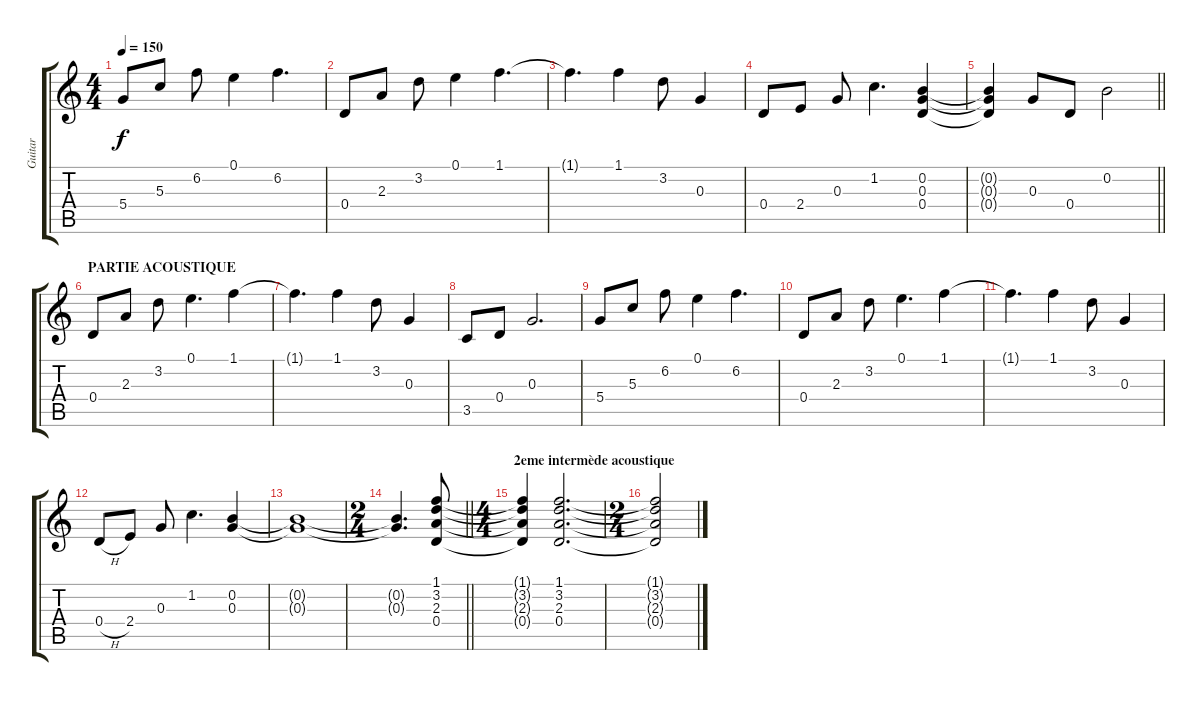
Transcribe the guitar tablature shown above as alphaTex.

\track ("Guitar" "Guitar") {instrument distortionguitar}
\staff {score tabs}
\tuning (E4 B3 G3 D3 A2 E2) {hide}
\ts (4 4)
\tempo 150
\clef g2
\ks c
5.4.8{dy f} 5.3.8 6.2.8 0.1.4 6.2.4{d} |
0.4.8 2.3.8 3.2.8 0.1.4 1.1.4{d} |
1.1{t}.4{d} 1.1.4 3.2.8 0.3.4 |
0.4.8 2.4.8 0.3.8 1.2.4{d} (0.2 0.3 0.4).4 |
\barLineRight lightlight
(0.2{t} 0.3{t} 0.4{t}).4 0.3.8 0.4.8 0.2.2 |
\section ("" "PARTIE ACOUSTIQUE")
0.4.8{instrument acousticguitarsteel} 2.3.8 3.2.8 0.1.4{d} 1.1.4 |
1.1{t}.4{d} 1.1.4 3.2.8 0.3.4 |
3.5.8 0.4.8 0.3.2{d} |
5.4.8 5.3.8 6.2.8 0.1.4 6.2.4{d} |
0.4.8 2.3.8 3.2.8 0.1.4{d} 1.1.4 |
1.1{t}.4{d} 1.1.4 3.2.8 0.3.4 |
0.4{h}.8 2.4.8 0.3.8 1.2.4{d} (0.2 0.3).4 |
(0.2{t} 0.3{t}).1 |
\ts (2 4)
\barLineRight lightlight
(0.2{t} 0.3{t}).4{d} (1.1 3.2 2.3 0.4).8 |
\ts (4 4)
\section ("" "2eme intermède acoustique")
(1.1{t} 3.2{t} 2.3{t} 0.4{t}).4 (1.1 3.2 2.3 0.4).2{d} |
\ts (2 4)
(1.1{t} 3.2{t} 2.3{t} 0.4{t}).2
